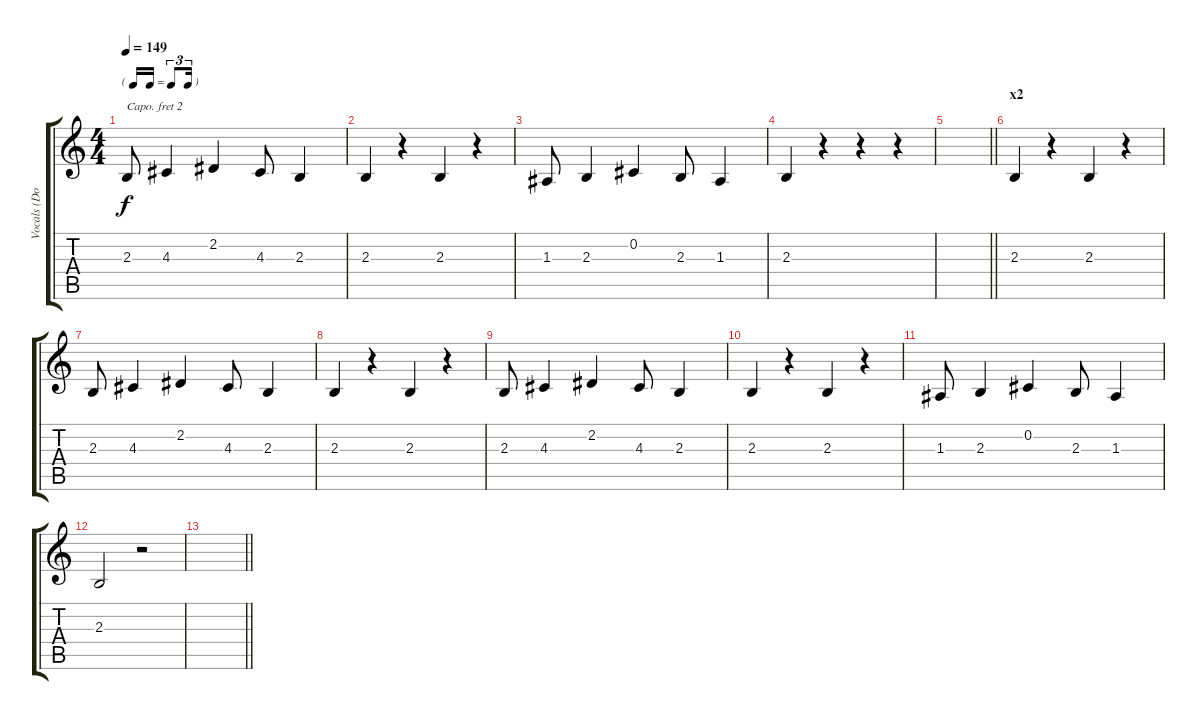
\track ("Vocals (Dougie)" "Vocals (Do") {instrument clarinet}
\staff {score tabs}
\capo 2
\tuning (E4 B3 G3 D3 A2 E2) {hide}
\ts (4 4)
\tf triplet16th
\tempo 149
\clef g2
\ks c
2.3.8{dy f} 4.3.4 2.2.4 4.3.8 2.3.4 |
2.3.4 r.4 2.3.4 r.4 |
1.3.8 2.3.4 0.2.4 2.3.8 1.3.4 |
2.3.4 r.4 r.4 r.4 |
\barLineRight lightlight
|
\section ("" "x2")
2.3.4 r.4 2.3.4 r.4 |
2.3.8 4.3.4 2.2.4 4.3.8 2.3.4 |
2.3.4 r.4 2.3.4 r.4 |
2.3.8 4.3.4 2.2.4 4.3.8 2.3.4 |
2.3.4 r.4 2.3.4 r.4 |
1.3.8 2.3.4 0.2.4 2.3.8 1.3.4 |
2.3.2 r.2 |
\barLineRight lightlight
